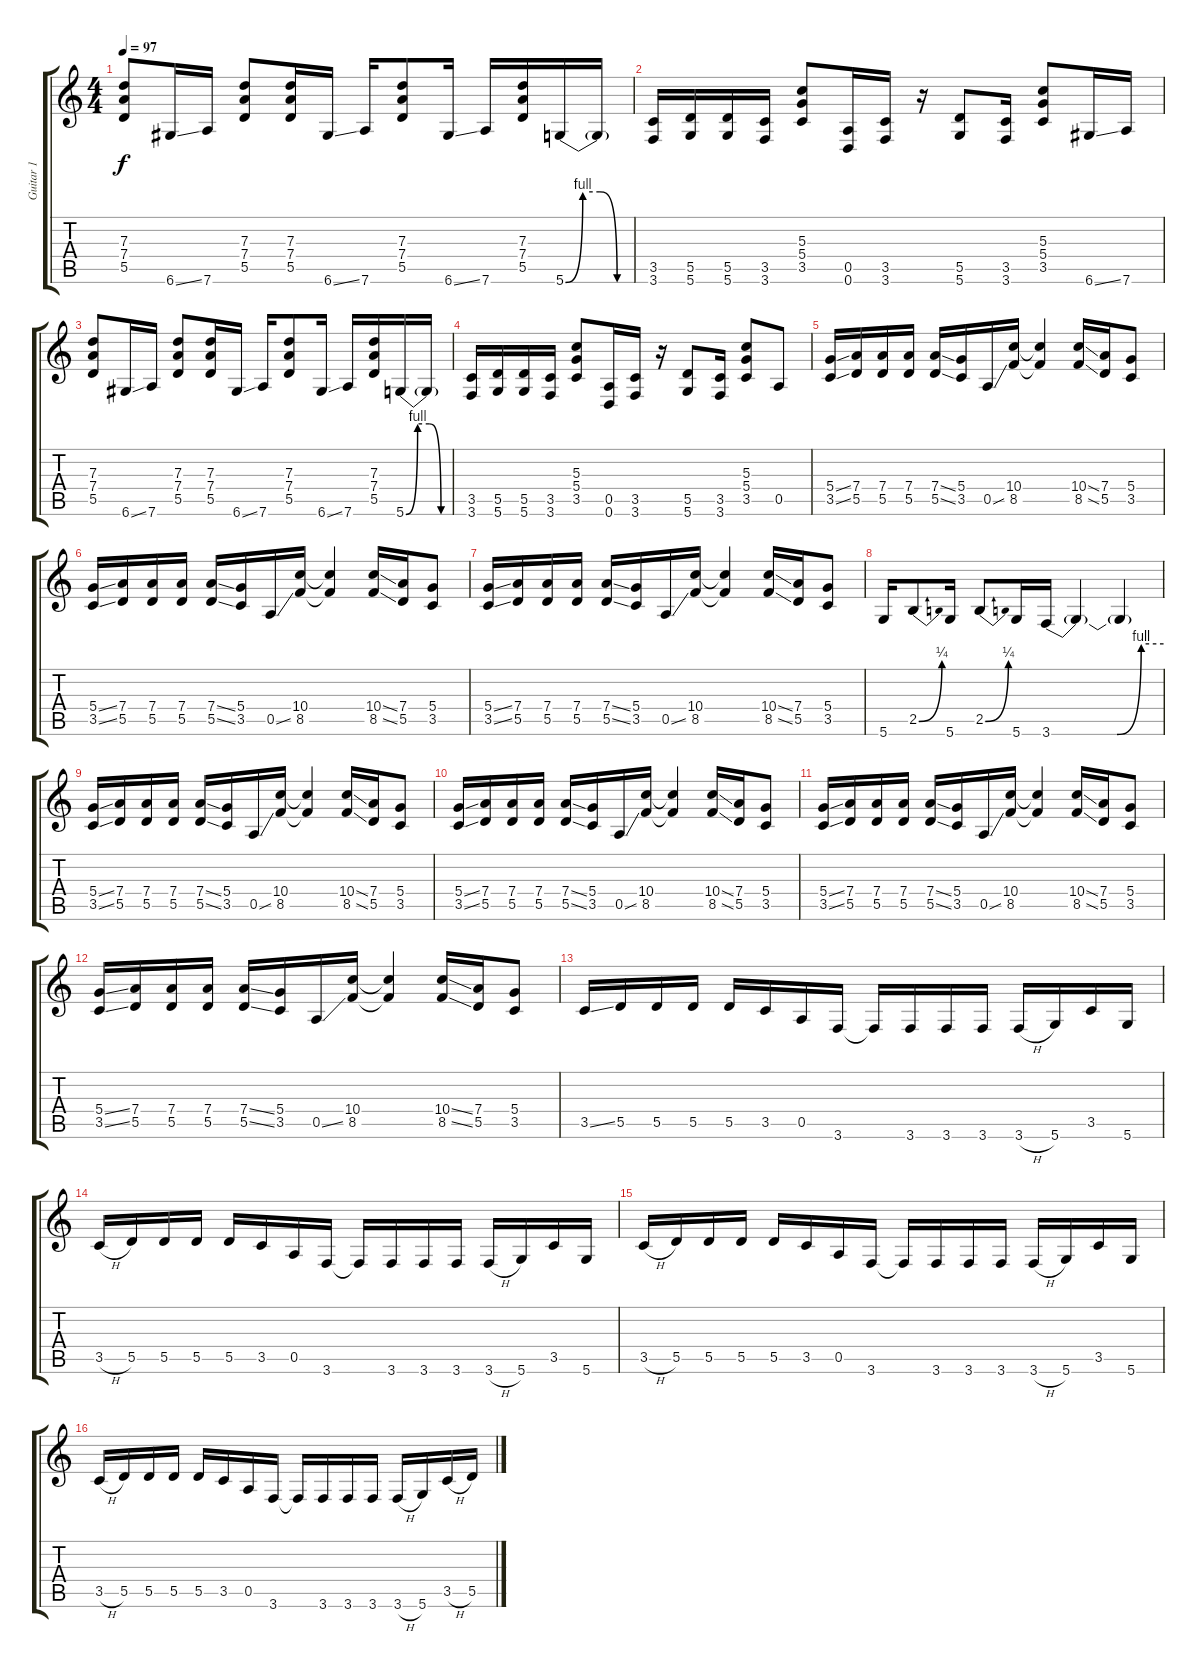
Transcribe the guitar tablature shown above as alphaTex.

\track ("Guitar 1" "Guitar 1") {instrument overdrivenguitar}
\staff {score tabs}
\tuning (E4 B3 G3 D3 A2 D2) {hide}
\ts (4 4)
\tempo 97
\clef g2
\ks c
(7.3 7.4 5.5).8{dy f} 6.6{ss}.16 7.6.16 (7.3 7.4 5.5).8 (7.3 7.4 5.5).16 6.6{ss}.16 7.6.16 (7.3 7.4 5.5).8 6.6{ss}.16 7.6.16 (7.3 7.4 5.5).16 5.6{be (custom 0 0 15 4 30 4 45 0 60 0)}.16 5.6{t}.16 |
(3.5 3.6).16 (5.5 5.6).16 (5.5 5.6).16 (3.5 3.6).16 (5.3 5.4 3.5).8 (0.5 0.6).16 (3.5 3.6).16 r.16 (5.5 5.6).8 (3.5 3.6).16 (5.3 5.4 3.5).8 6.6{ss}.16 7.6.16 |
(7.3 7.4 5.5).8 6.6{ss}.16 7.6.16 (7.3 7.4 5.5).8 (7.3 7.4 5.5).16 6.6{ss}.16 7.6.16 (7.3 7.4 5.5).8 6.6{ss}.16 7.6.16 (7.3 7.4 5.5).16 5.6{be (custom 0 0 15 4 30 4 45 0 60 0)}.16 5.6{t}.16 |
(3.5 3.6).16 (5.5 5.6).16 (5.5 5.6).16 (3.5 3.6).16 (5.3 5.4 3.5).8 (0.5 0.6).16 (3.5 3.6).16 r.16 (5.5 5.6).8 (3.5 3.6).16 (5.3 5.4 3.5).8 0.5.8 |
(5.4{ss} 3.5{ss}).16 (7.4 5.5).16 (7.4 5.5).16 (7.4 5.5).16 (7.4{ss} 5.5{ss}).16 (5.4 3.5).16 0.5{ss}.16 (10.4 8.5).16 (10.4{t} 8.5{t}).4 (10.4{ss} 8.5{ss}).16 (7.4 5.5).16 (5.4 3.5).8 |
(5.4{ss} 3.5{ss}).16 (7.4 5.5).16 (7.4 5.5).16 (7.4 5.5).16 (7.4{ss} 5.5{ss}).16 (5.4 3.5).16 0.5{ss}.16 (10.4 8.5).16 (10.4{t} 8.5{t}).4 (10.4{ss} 8.5{ss}).16 (7.4 5.5).16 (5.4 3.5).8 |
(5.4{ss} 3.5{ss}).16 (7.4 5.5).16 (7.4 5.5).16 (7.4 5.5).16 (7.4{ss} 5.5{ss}).16 (5.4 3.5).16 0.5{ss}.16 (10.4 8.5).16 (10.4{t} 8.5{t}).4 (10.4{ss} 8.5{ss}).16 (7.4 5.5).16 (5.4 3.5).8 |
5.6.16 2.5{be (bend 0 0 60 1)}.8 5.6.16 2.5{be (bend 0 0 60 1)}.8 5.6.16 3.6{be (custom 0 0 35 0 48 4 60 4)}.16 3.6{t}.4 3.6{t}.4 |
(5.4{ss} 3.5{ss}).16 (7.4 5.5).16 (7.4 5.5).16 (7.4 5.5).16 (7.4{ss} 5.5{ss}).16 (5.4 3.5).16 0.5{ss}.16 (10.4 8.5).16 (10.4{t} 8.5{t}).4 (10.4{ss} 8.5{ss}).16 (7.4 5.5).16 (5.4 3.5).8 |
(5.4{ss} 3.5{ss}).16 (7.4 5.5).16 (7.4 5.5).16 (7.4 5.5).16 (7.4{ss} 5.5{ss}).16 (5.4 3.5).16 0.5{ss}.16 (10.4 8.5).16 (10.4{t} 8.5{t}).4 (10.4{ss} 8.5{ss}).16 (7.4 5.5).16 (5.4 3.5).8 |
(5.4{ss} 3.5{ss}).16 (7.4 5.5).16 (7.4 5.5).16 (7.4 5.5).16 (7.4{ss} 5.5{ss}).16 (5.4 3.5).16 0.5{ss}.16 (10.4 8.5).16 (10.4{t} 8.5{t}).4 (10.4{ss} 8.5{ss}).16 (7.4 5.5).16 (5.4 3.5).8 |
(5.4{ss} 3.5{ss}).16 (7.4 5.5).16 (7.4 5.5).16 (7.4 5.5).16 (7.4{ss} 5.5{ss}).16 (5.4 3.5).16 0.5{ss}.16 (10.4 8.5).16 (10.4{t} 8.5{t}).4 (10.4{ss} 8.5{ss}).16 (7.4 5.5).16 (5.4 3.5).8 |
3.5{ss}.16 5.5.16 5.5.16 5.5.16 5.5.16 3.5.16 0.5.16 3.6.16 3.6{t}.16 3.6.16 3.6.16 3.6.16 3.6{h}.16 5.6.16 3.5.16 5.6.16 |
3.5{h}.16 5.5.16 5.5.16 5.5.16 5.5.16 3.5.16 0.5.16 3.6.16 3.6{t}.16 3.6.16 3.6.16 3.6.16 3.6{h}.16 5.6.16 3.5.16 5.6.16 |
3.5{h}.16 5.5.16 5.5.16 5.5.16 5.5.16 3.5.16 0.5.16 3.6.16 3.6{t}.16 3.6.16 3.6.16 3.6.16 3.6{h}.16 5.6.16 3.5.16 5.6.16 |
3.5{h}.16 5.5.16 5.5.16 5.5.16 5.5.16 3.5.16 0.5.16 3.6.16 3.6{t}.16 3.6.16 3.6.16 3.6.16 3.6{h}.16 5.6.16 3.5{h}.16 5.5.16
